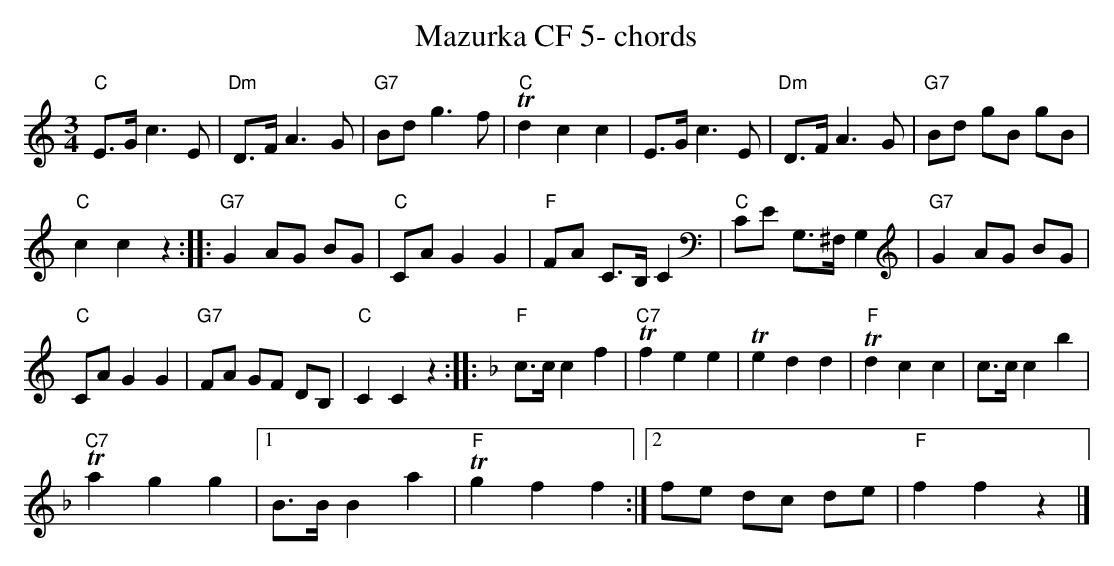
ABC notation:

X:1
T:Mazurka CF 5- chords
M:3/4
L:1/8
K:Cmaj%%MIDI gchordon
"C"E>Gc3E | "Dm"D>FA3G | "G7"Bdg3f | "C"Td2c2c2 | E>Gc3E | "Dm"D>FA3G | "G7"Bd gB gB |
"C"c2c2z2 :: "G7"G2AG BG | "C"CAG2G2 | "F"FA C>B,C2 | "C"CE G,>^F, G,2 | "G7"G2AG BG |
"C"CAG2G2 | "G7"FA GF DB, | "C"C2C2z2 :: [K:Fmaj] "F"c>cc2f2 | "C7"Tf2e2e2 | Te2d2d2 | "F"Td2c2c2 | c>cc2b2 |
"C7"Ta2g2g2 |1 B>BB2a2 | "F"Tg2f2f2 :|2 fe dc de | "F"f2f2z2 |]
